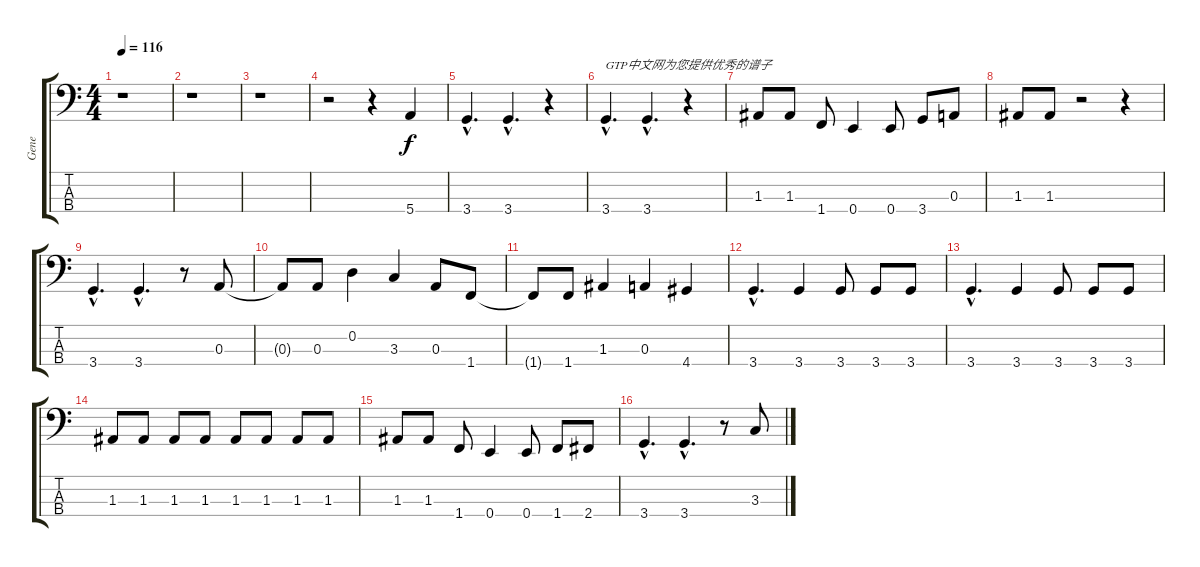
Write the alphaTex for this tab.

\track ("Gene" "Gene") {instrument electricbasspick}
\staff {score tabs}
\tuning (G2 D2 A1 E1) {hide}
\ts (4 4)
\tempo 116
\clef f4
\ks c
r.1{dy f instrument electricbasspick} |
r.1 |
r.1 |
r.2 r.4 5.4.4 |
3.4{hac}.4{d} 3.4{hac}.4{d} r.4 |
3.4{hac}.4{d txt "GTP中文网为您提供优秀的谱子"} 3.4{hac}.4{d} r.4 |
1.3.8 1.3.8 1.4.8 0.4.4 0.4.8 3.4.8 0.3.8 |
1.3.8 1.3.8 r.2 r.4 |
3.4{hac}.4{d} 3.4{hac}.4{d} r.8 0.3.8 |
0.3{t}.8 0.3.8 0.2.4 3.3.4 0.3.8 1.4.8 |
1.4{t}.8 1.4.8 1.3.4 0.3.4 4.4.4 |
3.4{hac}.4{d} 3.4.4 3.4.8 3.4.8 3.4.8 |
3.4{hac}.4{d} 3.4.4 3.4.8 3.4.8 3.4.8 |
1.3.8 1.3.8 1.3.8 1.3.8 1.3.8 1.3.8 1.3.8 1.3.8 |
1.3.8 1.3.8 1.4.8 0.4.4 0.4.8 1.4.8 2.4.8 |
3.4{hac}.4{d} 3.4{hac}.4{d} r.8 3.3.8
